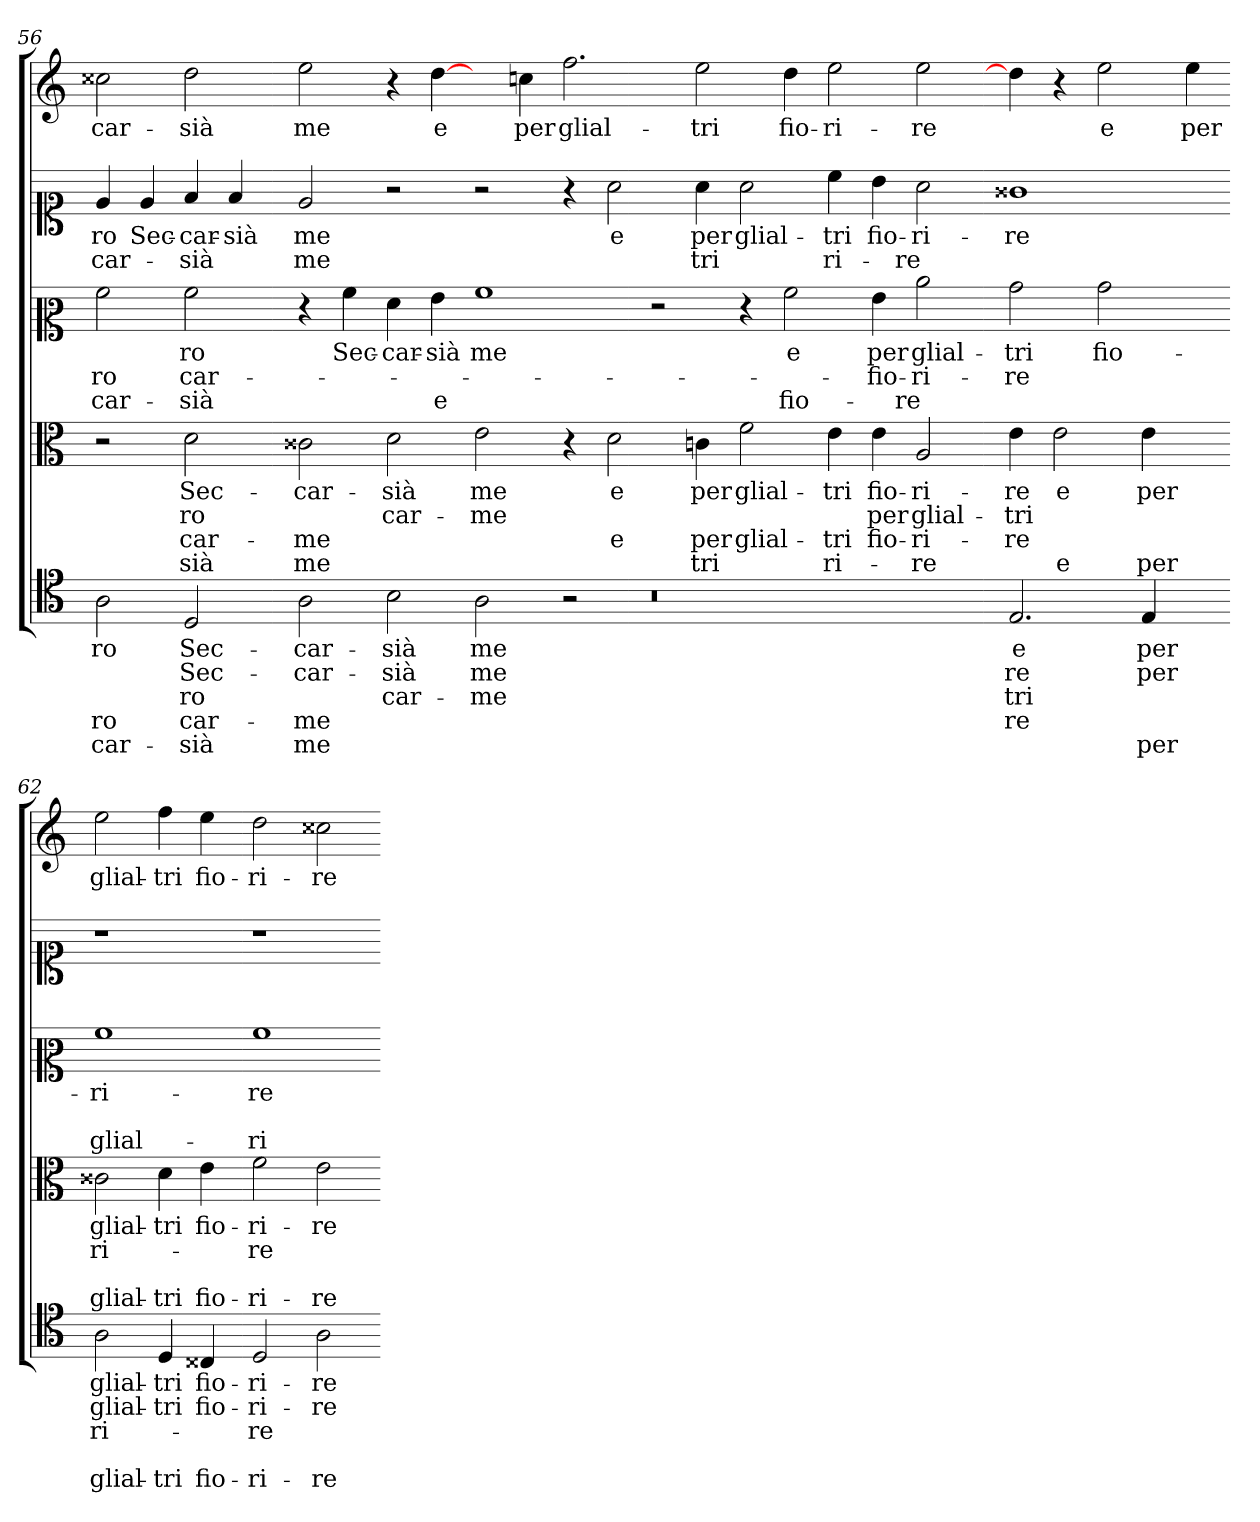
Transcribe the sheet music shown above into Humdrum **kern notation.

**kern	**text	**text	**text	**text	**text	**kern	**text	**text	**text	**text	**kern	**text	**text	**text	**kern	**text	**text	**kern	**text
*part5	*part5	*part5	*part5	*part5	*part5	*part4	*part4	*part4	*part4	*part4	*part3	*part3	*part3	*part3	*part2	*part2	*part2	*part1	*part1
*staff5	*staff5	*staff5	*staff5	*staff5	*staff5	*staff4	*staff4	*staff4	*staff4	*staff4	*staff3	*staff3	*staff3	*staff3	*staff2	*staff2	*staff2	*staff1	*staff1
*clefC4	*	*	*	*	*	*clefC3	*	*	*	*	*clefC2	*	*	*	*clefC1	*	*	*clefG2	*
*k[]	*	*	*	*	*	*k[]	*	*	*	*	*k[]	*	*	*	*k[]	*	*	*k[]	*
=56	=56	=56	=56	=56	=56	=56	=56	=56	=56	=56	=56	=56	=56	=56	=56	=56	=56	=56	=56
2A	ro	.	.	ro	car-	2r	.	.	.	.	2a	.	ro	car-	4e	ro	car-	2cc##X	car-
.	.	.	.	.	.	.	.	.	.	.	.	.	.	.	4e	Sec-	.	.	.
2D	Sec-	Sec-	ro	car-	sià	2d	Sec-	ro	car-	sià	2a	ro	car-	sià	4f	car-	sià	2dd	sià
.	.	.	.	.	.	.	.	.	.	.	.	.	.	.	4f	sià	.	.	.
=57-	=57-	=57-	=57-	=57-	=57-	=57-	=57-	=57-	=57-	=57-	=57-	=57-	=57-	=57-	=57-	=57-	=57-	=57-	=57-
2A	car-	car-	.	me	me	2c##X	car-	.	me	me	4r	.	.	.	2e	me	me	2ee	me
.	.	.	.	.	.	.	.	.	.	.	4a	Sec-	.	.	.	.	.	.	.
2B	sià	sià	car-	.	.	2d	sià	car-	.	.	4f	car-	.	.	2r	.	.	4r	.
.	.	.	.	.	.	.	.	.	.	.	4g	sià	.	e	.	.	.	[4dd	e
2A	me	me	me	.	.	2e	me	me	.	.	1a	me	.	.	2r	.	.	4ryy	.
.	.	.	.	.	.	.	.	.	.	.	.	.	.	.	.	.	.	4cc	per
2r	.	.	.	.	.	4r	.	.	.	.	.	.	.	.	4r	.	.	2.ff	glial-
.	.	.	.	.	.	2d	e	.	e	.	.	.	.	.	2a	e	.	.	.
0r	.	.	.	.	.	.	.	.	.	.	2r	.	.	.	.	.	.	.	.
.	.	.	.	.	.	4c	per	.	per	tri	.	.	.	.	4a	per	tri	2ee	tri
.	.	.	.	.	.	2f	glial-	.	glial-	.	4r	.	.	.	2a	glial-	.	.	.
.	.	.	.	.	.	.	.	.	.	.	2a	e	.	fio-	.	.	.	4dd	fio-
.	.	.	.	.	.	4e	tri	.	tri	ri-	.	.	.	.	4cc	tri	ri-	2ee	ri-
.	.	.	.	.	.	4e	fio-	per	fio-	.	4g	per	fio-	.	4b	fio-	.	.	.
.	.	.	.	.	.	2A	ri-	glial-	ri-	re	2cc	glial-	ri-	re	2a	ri-	re	2ee	re
=61-	=61-	=61-	=61-	=61-	=61-	=61-	=61-	=61-	=61-	=61-	=61-	=61-	=61-	=61-	=61-	=61-	=61-	=61-	=61-
2.E	e	re	tri	re	.	4e	re	tri	re	.	2b	tri	re	.	1g##X	re	.	4dd]	.
.	.	.	.	.	.	2e	e	.	.	e	.	.	.	.	.	.	.	4r	.
.	.	.	.	.	.	.	.	.	.	.	2b	fio-	.	.	.	.	.	2ee	e
4E	per	per	.	.	per	4e	per	.	.	per	.	.	.	.	.	.	.	.	.
4ryy	.	.	.	.	.	4ryy	.	.	.	.	4ryy	.	.	.	4ryy	.	.	4ee	per
=62-	=62-	=62-	=62-	=62-	=62-	=62-	=62-	=62-	=62-	=62-	=62-	=62-	=62-	=62-	=62-	=62-	=62-	=62-	=62-
2A	glial-	glial-	ri-	.	glial-	2c##X	glial-	ri-	.	glial-	1a	ri-	.	glial-	1r	.	.	2ee	glial-
4D	tri	tri	.	.	tri	4d	tri	.	.	tri	.	.	.	.	.	.	.	4ff	tri
4C##X	fio-	fio-	.	.	fio-	4e	fio-	.	.	fio-	.	.	.	.	.	.	.	4ee	fio-
=63-	=63-	=63-	=63-	=63-	=63-	=63-	=63-	=63-	=63-	=63-	=63-	=63-	=63-	=63-	=63-	=63-	=63-	=63-	=63-
2D	ri-	ri-	re	.	ri-	2f	ri-	re	.	ri-	1a	re	.	ri-	1r	.	.	2dd	ri-
2A	re	re	.	.	re	2e	re	.	.	re	.	.	.	.	.	.	.	2cc##X	re
=-	=-	=-	=-	=-	=-	=-	=-	=-	=-	=-	=-	=-	=-	=-	=-	=-	=-	=-	=-
*-	*-	*-	*-	*-	*-	*-	*-	*-	*-	*-	*-	*-	*-	*-	*-	*-	*-	*-	*-
